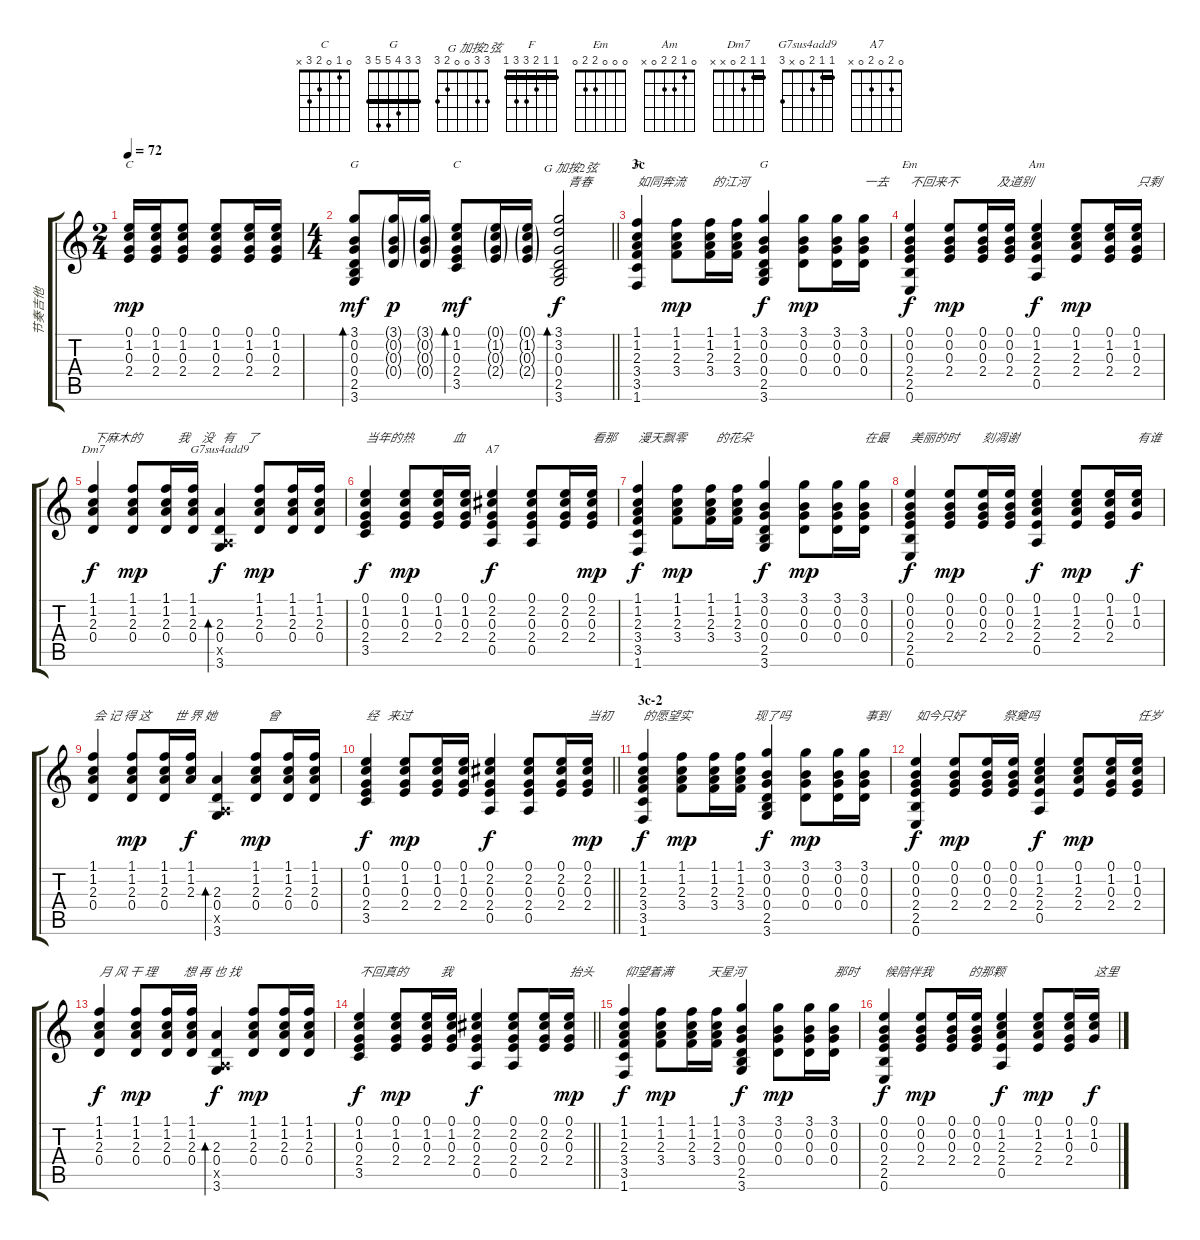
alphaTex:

\track ("节奏吉他" "节奏吉他") {instrument acousticguitarsteel}
\staff {score tabs}
\tuning (E4 B3 G3 D3 A2 E2) {hide}
\chord ("C" 0 1 0 2 x x)
\chord ("G" 3 0 0 0 2 3)
\chord ("C" 0 1 0 2 3 x)
\chord ("        G 加按2弦" 3 3 0 0 2 3)
\chord ("F" 1 1 2 3 3 1) {barre 1}
\chord ("G" 3 3 4 5 5 3) {barre 3}
\chord ("Em" 0 0 0 2 2 0)
\chord ("Am" 0 1 2 2 0 x)
\chord ("Dm7" 1 1 2 0 x x) {barre 1}
\chord ("G7sus4add9" 1 1 2 0 x 3) {barre 1}
\chord ("A7" 0 2 0 2 0 x)
\ts (2 4)
\tempo 72
\clef g2
\ks c
(0.1 1.2 0.3 2.4).16{ch "C" dy mp} (0.1 1.2 0.3 2.4).16 (0.1 1.2 0.3 2.4).8 (0.1 1.2 0.3 2.4).8 (0.1 1.2 0.3 2.4).16 (0.1 1.2 0.3 2.4).16 |
\ts (4 4)
\barLineRight lightlight
(3.1 0.2 0.3 0.4 2.5 3.6).8{bd 120 ch "G" dy mf} (3.1{g} 0.2{g} 0.3{g} 0.4{g}).16{dy p} (3.1{g} 0.2{g} 0.3{g} 0.4{g}).16 (0.1 1.2 0.3 2.4 3.5).8{bd 120 ch "C" dy mf} (0.1{g} 1.2{g} 0.3{g} 2.4{g}).16 (0.1{g} 1.2{g} 0.3{g} 2.4{g}).16 (3.1 3.2 0.3 0.4 2.5 3.6).2{bd 120 ch "        G 加按2弦" txt "   青春" dy f} |
\section ("" "3c")
(1.1 1.2 2.3 3.4 3.5 1.6).4{ch "F" txt "如同奔流         的江河"} (1.1 1.2 2.3 3.4).8{dy mp} (1.1 1.2 2.3 3.4).16 (1.1 1.2 2.3 3.4).16 (3.1 0.2 0.3 0.4 2.5 3.6).4{ch "G" dy f} (3.1 0.2 0.3 0.4).8{dy mp} (3.1 0.2 0.3 0.4).16 (3.1 0.2 0.3 0.4).16{txt "一去"} |
(0.1 0.2 0.3 2.4 2.5 0.6).4{ch "Em" txt "不回来不             及道别" dy f} (0.1 0.2 0.3 2.4).8{dy mp} (0.1 0.2 0.3 2.4).16 (0.1 0.2 0.3 2.4).16 (0.1 1.2 2.3 2.4 0.5).4{ch "Am" dy f} (0.1 1.2 2.3 2.4).8{dy mp} (0.1 1.2 0.3 2.4).16 (0.1 1.2 0.3 2.4).16{txt "只剩"} |
(1.1 1.2 2.3 0.4).4{ch "Dm7" txt "下麻木的            我    没   有    了" dy f} (1.1 1.2 2.3 0.4).8{dy mp} (1.1 1.2 2.3 0.4).16 (1.1 1.2 2.3 0.4).16 (2.3 0.4 0.5{x} 3.6).4{bd 30 ch "G7sus4add9" dy f} (1.1 1.2 2.3 0.4).8{dy mp} (1.1 1.2 2.3 0.4).16 (1.1 1.2 2.3 0.4).16 |
(0.1 1.2 0.3 2.4 3.5).4{txt "当年的热             血" dy f} (0.1 1.2 0.3 2.4).8{dy mp} (0.1 1.2 0.3 2.4).16 (0.1 1.2 0.3 2.4).16 (0.1 2.2 0.3 2.4 0.5).4{ch "A7" dy f} (0.1 2.2 0.3 2.4 0.5).8 (0.1 2.2 0.3 2.4).16 (0.1 2.2 0.3 2.4).16{txt "看那" dy mp} |
(1.1 1.2 2.3 3.4 3.5 1.6).4{txt "漫天飘零          的花朵" dy f} (1.1 1.2 2.3 3.4).8{dy mp} (1.1 1.2 2.3 3.4).16 (1.1 1.2 2.3 3.4).16 (3.1 0.2 0.3 0.4 2.5 3.6).4{dy f} (3.1 0.2 0.3 0.4).8{dy mp} (3.1 0.2 0.3 0.4).16 (3.1 0.2 0.3 0.4).16{txt "在最"} |
(0.1 0.2 0.3 2.4 2.5 0.6).4{txt "美丽的时        刻凋谢" dy f} (0.1 0.2 0.3 2.4).8{dy mp} (0.1 0.2 0.3 2.4).16 (0.1 0.2 0.3 2.4).16 (0.1 1.2 2.3 2.4 0.5).4{dy f} (0.1 1.2 2.3 2.4).8{dy mp} (0.1 1.2 0.3 2.4).16 (0.1 1.2 0.3).16{txt "有谁" dy f} |
(1.1 1.2 2.3 0.4).4{txt "会 记 得 这        世 界 她                 曾"} (1.1 1.2 2.3 0.4).8{dy mp} (1.1 1.2 2.3 0.4).16 (1.1 1.2 2.3).16{dy f} (2.3 0.4 0.5{x} 3.6).4{bd 30} (1.1 1.2 2.3 0.4).8{dy mp} (1.1 1.2 2.3 0.4).16 (1.1 1.2 2.3 0.4).16 |
\barLineRight lightlight
(0.1 1.2 0.3 2.4 3.5).4{txt "经   来过" dy f} (0.1 1.2 0.3 2.4).8{dy mp} (0.1 1.2 0.3 2.4).16 (0.1 1.2 0.3 2.4).16 (0.1 2.2 0.3 2.4 0.5).4{dy f} (0.1 2.2 0.3 2.4 0.5).8 (0.1 2.2 0.3 2.4).16 (0.1 2.2 0.3 2.4).16{txt "当初" dy mp} |
\section ("" "3c-2")
(1.1 1.2 2.3 3.4 3.5 1.6).4{txt "的愿望实                     现了吗" dy f} (1.1 1.2 2.3 3.4).8{dy mp} (1.1 1.2 2.3 3.4).16 (1.1 1.2 2.3 3.4).16 (3.1 0.2 0.3 0.4 2.5 3.6).4{dy f} (3.1 0.2 0.3 0.4).8{dy mp} (3.1 0.2 0.3 0.4).16 (3.1 0.2 0.3 0.4).16{txt "事到"} |
(0.1 0.2 0.3 2.4 2.5 0.6).4{txt "如今只好             祭奠吗" dy f} (0.1 0.2 0.3 2.4).8{dy mp} (0.1 0.2 0.3 2.4).16 (0.1 0.2 0.3 2.4).16 (0.1 1.2 2.3 2.4 0.5).4{dy f} (0.1 1.2 2.3 2.4).8{dy mp} (0.1 1.2 0.3 2.4).16 (0.1 1.2 0.3 2.4).16{txt "任岁"} |
(1.1 1.2 2.3 0.4).4{txt "月 风 干 理         想 再 也 找" dy f} (1.1 1.2 2.3 0.4).8{dy mp} (1.1 1.2 2.3 0.4).16 (1.1 1.2 2.3 0.4).16 (2.3 0.4 0.5{x} 3.6).4{bd 30 dy f} (1.1 1.2 2.3 0.4).8{dy mp} (1.1 1.2 2.3 0.4).16 (1.1 1.2 2.3 0.4).16 |
\barLineRight lightlight
(0.1 1.2 0.3 2.4 3.5).4{txt "不回真的           我" dy f} (0.1 1.2 0.3 2.4).8{dy mp} (0.1 1.2 0.3 2.4).16 (0.1 1.2 0.3 2.4).16 (0.1 2.2 0.3 2.4 0.5).4{dy f} (0.1 2.2 0.3 2.4 0.5).8 (0.1 2.2 0.3 2.4).16 (0.1 2.2 0.3 2.4).16{txt "抬头" dy mp} |
(1.1 1.2 2.3 3.4 3.5 1.6).4{txt "仰望着满            天星河" dy f} (1.1 1.2 2.3 3.4).8{dy mp} (1.1 1.2 2.3 3.4).16 (1.1 1.2 2.3 3.4).16 (3.1 0.2 0.3 0.4 2.5 3.6).4{dy f} (3.1 0.2 0.3 0.4).8{dy mp} (3.1 0.2 0.3 0.4).16 (3.1 0.2 0.3 0.4).16{txt "那时"} |
(0.1 0.2 0.3 2.4 2.5 0.6).4{txt "候陪伴我            的那颗" dy f} (0.1 0.2 0.3 2.4).8{dy mp} (0.1 0.2 0.3 2.4).16 (0.1 0.2 0.3 2.4).16 (0.1 1.2 2.3 2.4 0.5).4{dy f} (0.1 1.2 2.3 2.4).8{dy mp} (0.1 1.2 0.3 2.4).16 (0.1 1.2 0.3).16{txt "这里" dy f}
